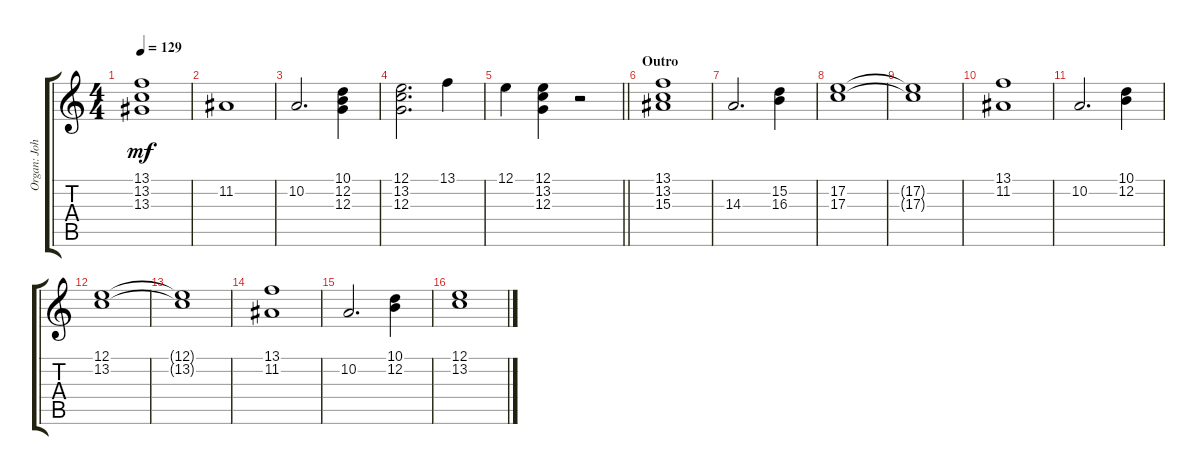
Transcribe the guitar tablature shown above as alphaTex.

\track ("Organ: John" "Organ: Joh") {instrument rockorgan}
\staff {score tabs}
\tuning (E4 B3 G3 D3 A2 E2) {hide}
\ts (4 4)
\tempo 129
\clef g2
\ks c
(13.1 13.2 13.3).1{dy mf} |
11.2.1 |
10.2.2{d} (10.1 12.2 12.3).4 |
(12.1 13.2 12.3).2{d} 13.1.4 |
\barLineRight lightlight
12.1.4 (12.1 13.2 12.3).4 r.2 |
\section ("" "Outro")
(13.1 13.2 15.3).1 |
14.3.2{d} (15.2 16.3).4 |
(17.2 17.3).1 |
(17.2{t} 17.3{t}).1 |
(13.1 11.2).1 |
10.2.2{d} (10.1 12.2).4 |
(12.1 13.2).1 |
(12.1{t} 13.2{t}).1 |
(13.1 11.2).1 |
10.2.2{d} (10.1 12.2).4 |
(12.1 13.2).1
